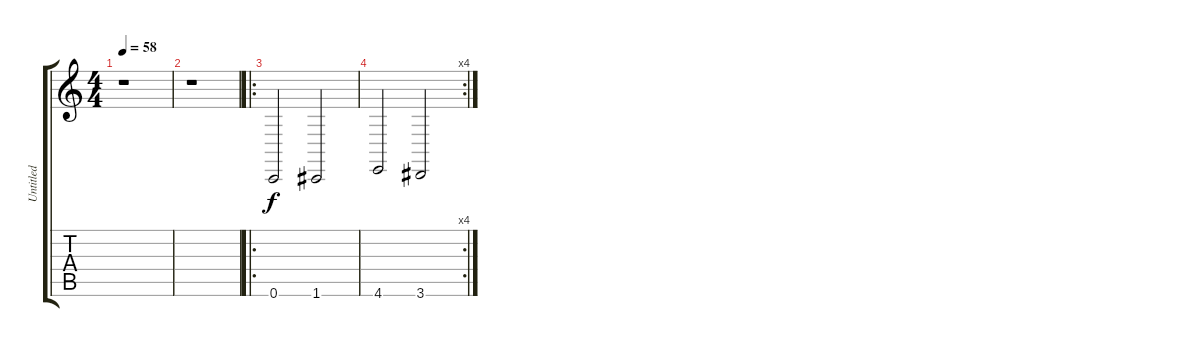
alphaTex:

\track ("Untitled" "Untitled") {instrument acousticgrandpiano}
\staff {score tabs}
\tuning (D4 A3 F3 C3 G2 C2) {hide}
\ts (4 4)
\tempo 58
\clef g2
\ks c
r.1{dy f instrument acousticgrandpiano} |
r.1 |
\ro
0.6.2 1.6.2 |
\rc 4
4.6.2 3.6.2
